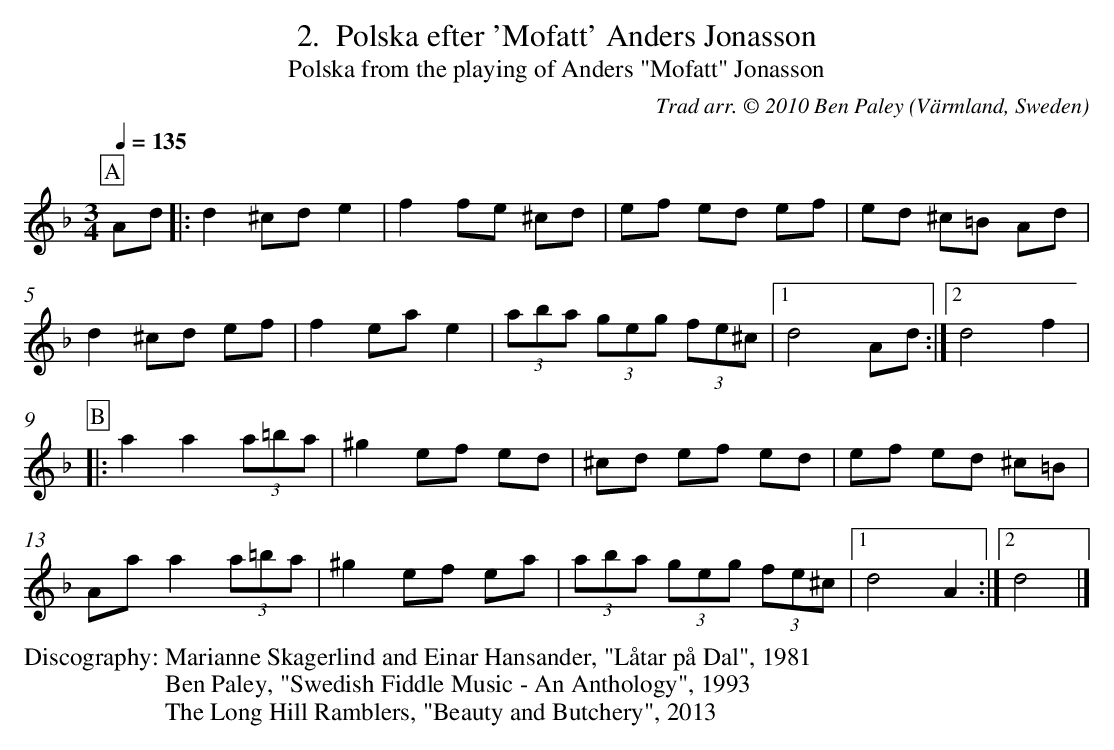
X:1
T:Polska efter 'Mofatt' Anders Jonasson
T:Polska from the playing of Anders "Mofatt" Jonasson
L:1/8
M:3/4
C:Trad arr. © 2010 Ben Paley
O:Värmland, Sweden
Q:1/4=135
K:Dm
P:A
Ad |: d2 ^cd e2 | f2 fe ^cd | ef ed ef | ed ^c=B Ad |
d2 ^cd ef | f2 ea e2 | (3 aba (3 geg (3 fe^c |1 d4 Ad :|2 d4 f2 |
P:B
|: a2 a2 (3 a=ba | ^g2 ef ed | ^cd ef ed | ef ed ^c=B |
Aa a2 (3 a=ba | ^g2 ef ea |  (3 aba (3 geg (3 fe^c |1 d4 A2 :|2 d4 |]
